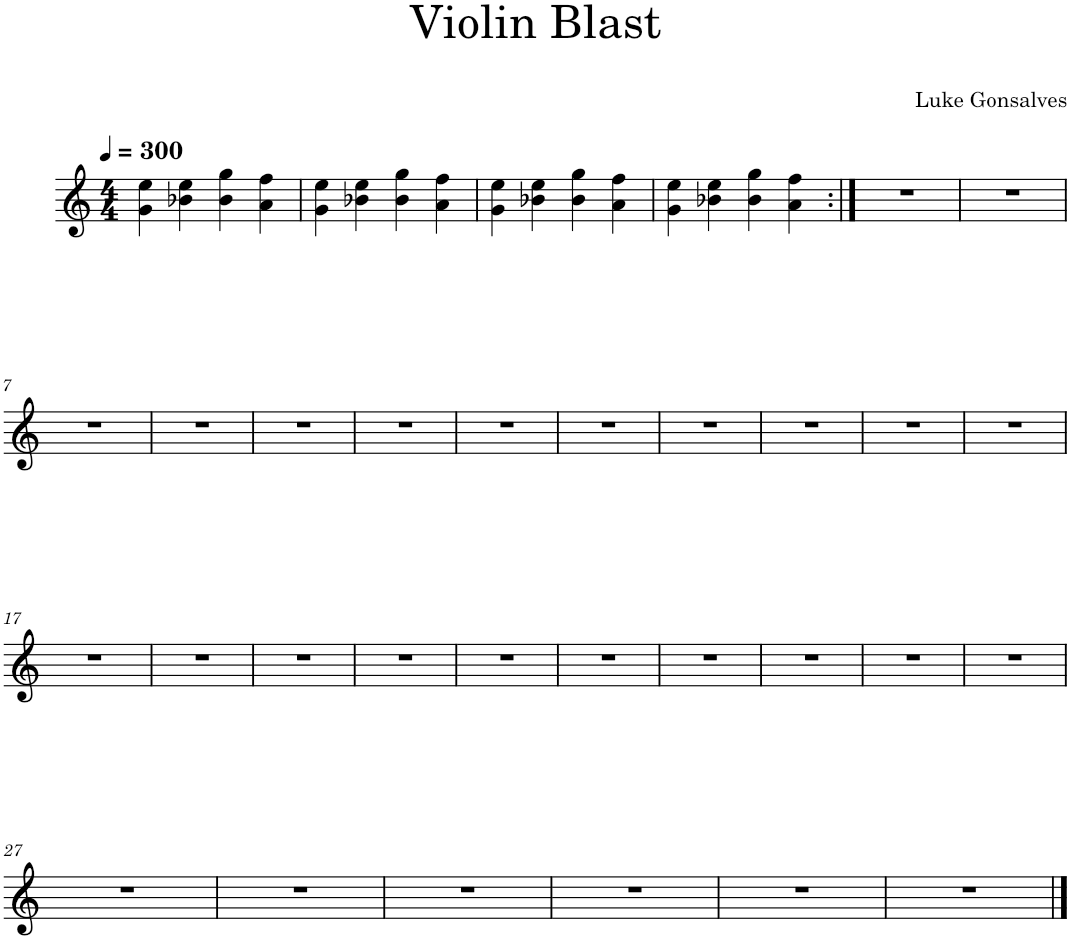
**kern
*part1
*staff1
*I"Violin
*I'Vln.
*clefG2
*k[]
*M4/4
*MM300
=1
4g\ 4ee\
4b-X\ 4ee\
4b-\ 4gg\
4a\ 4ff\
=2
4g\ 4ee\
4b-X\ 4ee\
4b-\ 4gg\
4a\ 4ff\
=3
4g\ 4ee\
4b-X\ 4ee\
4b-\ 4gg\
4a\ 4ff\
=4
4g\ 4ee\
4b-X\ 4ee\
4b-\ 4gg\
4a\ 4ff\
=5:|!
1r
=6
1r
!!LO:LB:g=z
=7
1r
=8
1r
=9
1r
=10
1r
=11
1r
=12
1r
=13
1r
=14
1r
=15
1r
=16
1r
!!LO:LB:g=z
=17
1r
=18
1r
=19
1r
=20
1r
=21
1r
=22
1r
=23
1r
=24
1r
=25
1r
=26
1r
!!LO:LB:g=z
=27
1r
=28
1r
=29
1r
=30
1r
=31
1r
=32
1r
==
*-
